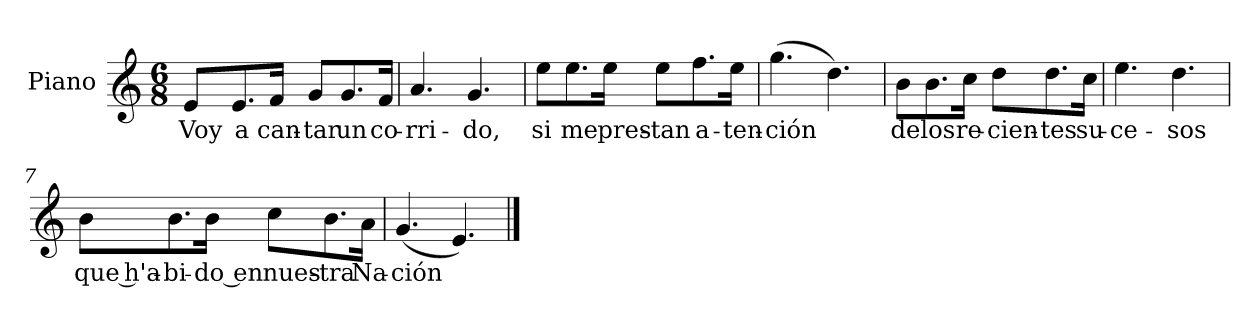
**kern	**text
*part1	*part1
*staff1	*staff1
*I"Piano	*
*I'Pno.	*
*clefG2	*
*k[]	*
*M6/8	*
=1	=1
8e/L	Voy
8.e/	a
16f/Jk	can-
8g/L	-tar
8.g/	un
16f/Jk	co-
=2	=2
4.a/	-rri-
4.g/	-do,
=3	=3
8ee\L	si
8.ee\	me
16ee\Jk	pres-
8ee\L	-tan
8.ff\	a-
16ee\Jk	-ten-
=4	=4
(4.gg\	-ción
4.dd\)	.
=5	=5
8b\L	de
8.b\	los
16cc\Jk	re-
8dd\L	-cien-
8.dd\	-tes
16cc\Jk	su-
=6	=6
4.ee\	-ce-
4.dd\	-sos
=7	=7
8b\L	que h'a-
8.b\	-bi-
16b\Jk	-do en
8cc\L	nues-
8.b\	-tra
16a\Jk	Na-
=8	=8
(4.g/	-ción
4.e/)	.
==	==
*-	*-
